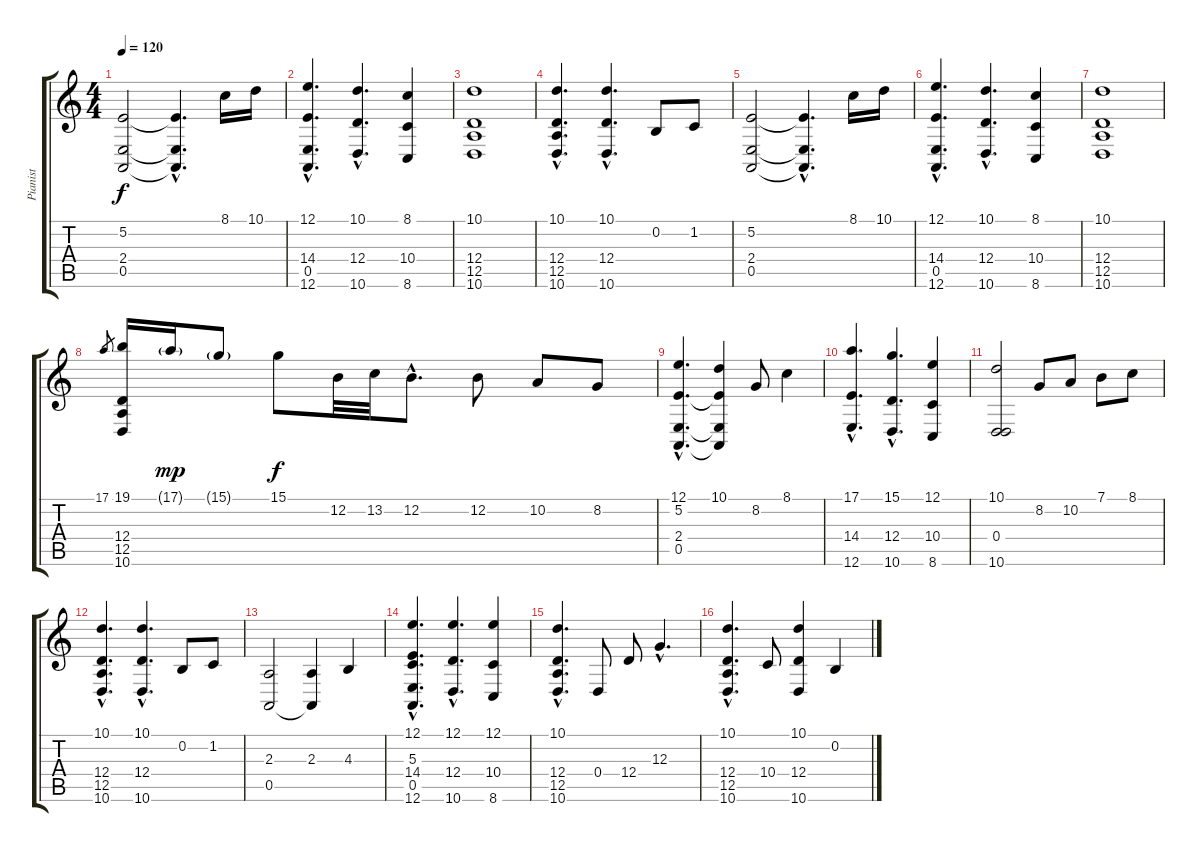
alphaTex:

\track ("Pianist" "Pianist") {instrument acousticgrandpiano}
\staff {score tabs}
\tuning (E4 B3 G3 D3 A2 E2) {hide}
\ts (4 4)
\tempo 120
\clef g2
\ks c
(5.2 2.4 0.5).2{dy f instrument acousticgrandpiano} (5.2{hac t} 2.4{hac t} 0.5{hac t}).4{d} 8.1.16 10.1.16 |
(12.1{hac} 14.4{hac} 0.5{hac} 12.6{hac}).4{d} (10.1{hac} 12.4{hac} 10.6{hac}).4{d} (8.1 10.4 8.6).4 |
(10.1 12.4 12.5 10.6).1 |
(10.1{hac} 12.4{hac} 12.5{hac} 10.6{hac}).4{d} (10.1{hac} 12.4{hac} 10.6{hac}).4{d} 0.2.8 1.2.8 |
(5.2 2.4 0.5).2 (5.2{hac t} 2.4{hac t} 0.5{hac t}).4{d} 8.1.16 10.1.16 |
(12.1{hac} 14.4{hac} 0.5{hac} 12.6{hac}).4{d} (10.1{hac} 12.4{hac} 10.6{hac}).4{d} (8.1 10.4 8.6).4 |
(10.1 12.4 12.5 10.6).1 |
17.1.8{gr} (19.1 12.4 12.5 10.6).16 17.1{g}.16{dy mp} 15.1{g}.8 15.1.8{dy f} 12.2.32 13.2.32 12.2{hac}.8{d} 12.2.8 10.2.8 8.2.8 |
(12.1{hac} 5.2{hac} 2.4{hac} 0.5{hac}).4{d} (10.1 5.2{t} 2.4{t} 0.5{t}).4 8.2.8 8.1.4 |
(17.1{hac} 14.4{hac} 12.6{hac}).4{d} (15.1{hac} 12.4{hac} 10.6{hac}).4{d} (12.1 10.4 8.6).4 |
(10.1 0.4 10.6).2 8.2.8 10.2.8 7.1.8 8.1.8 |
(10.1{hac} 12.4{hac} 12.5{hac} 10.6{hac}).4{d} (10.1{hac} 12.4{hac} 10.6{hac}).4{d} 0.2.8 1.2.8 |
(2.3 0.5).2 (2.3 0.5{t}).4 4.3.4 |
(12.1{hac} 5.3{hac} 14.4{hac} 0.5{hac} 12.6{hac}).4{d} (12.1{hac} 12.4{hac} 10.6{hac}).4{d} (12.1 10.4 8.6).4 |
(10.1{hac} 12.4{hac} 12.5{hac} 10.6{hac}).4{d} 0.4.8 12.4.8 12.3{hac}.4{d} |
(10.1{hac} 12.4{hac} 12.5{hac} 10.6{hac}).4{d} 10.4.8 (10.1 12.4 10.6).4 0.2.4
